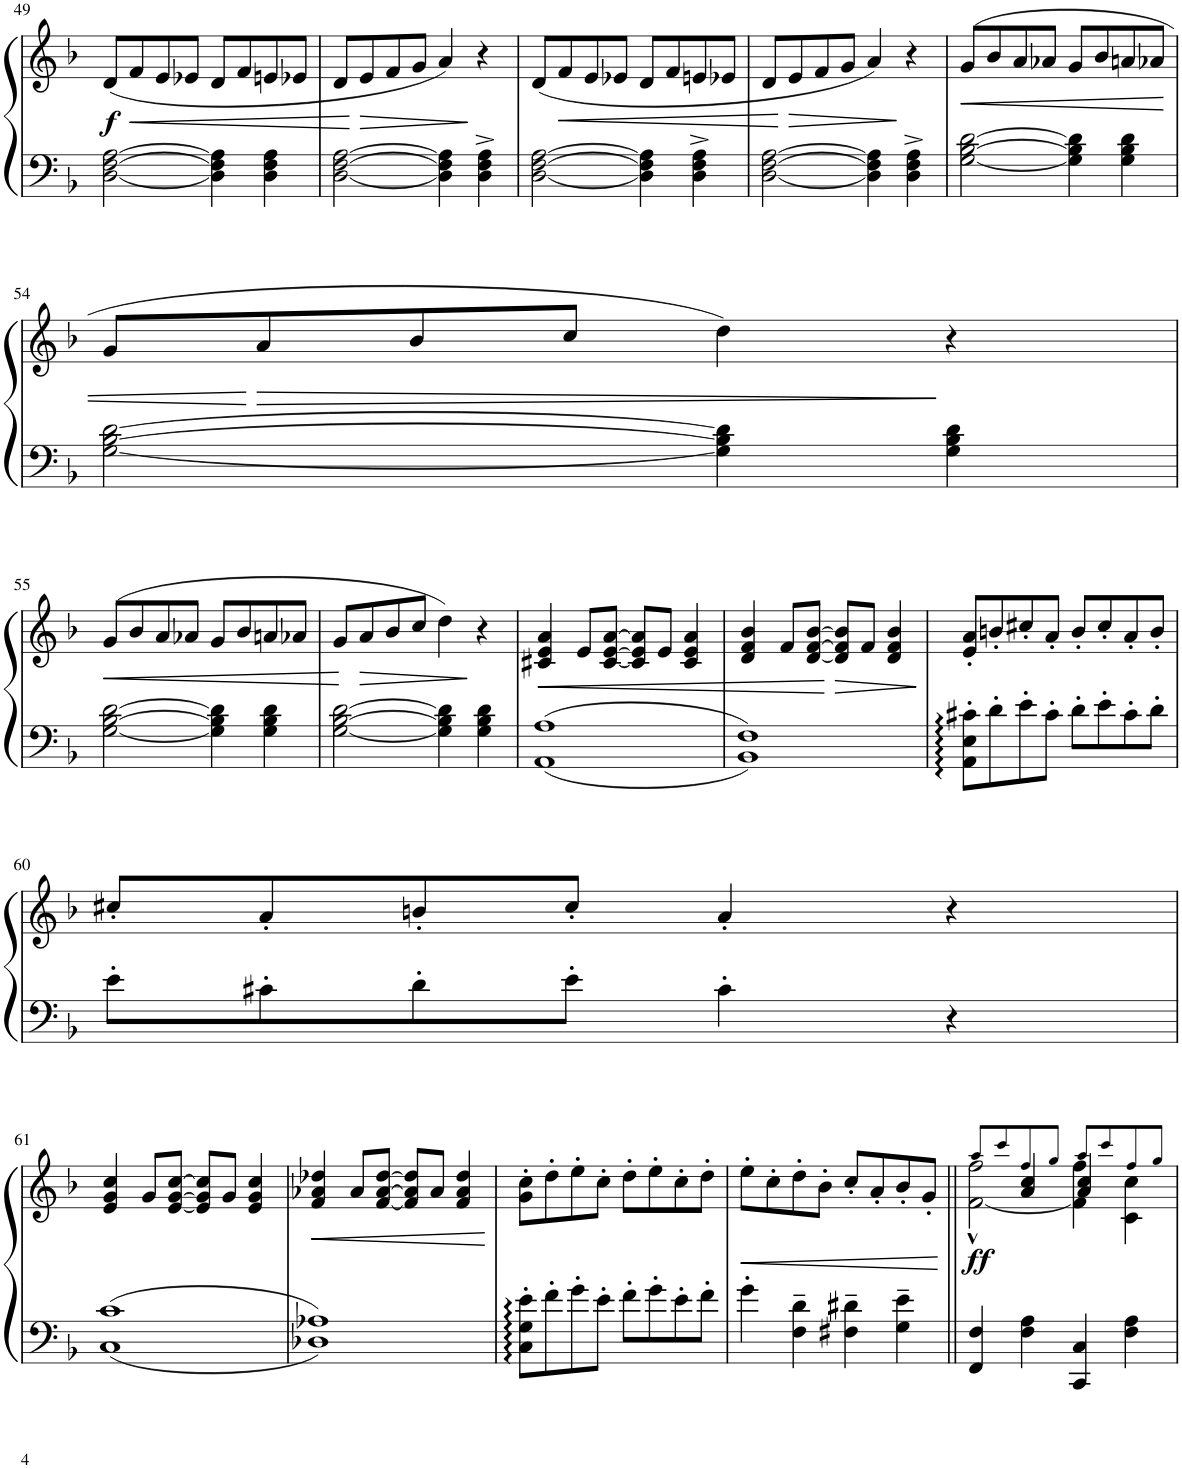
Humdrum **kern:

**kern	**kern	**dynam
*part1	*part1	*part1
*staff2	*staff1	*staff1/2
*I"Piano	*	*
*I'Pno.	*	*
!!LO:PB:g=z
*clefF4	*clefG2	*
*k[b-]	*k[b-]	*
*M2/2	*M2/2	*
*met(c|)	*met(c|)	*
=49	=49	=49
!	!	!LO:DY:b
[2D\ [2F\ [2A\	(<8d/L	f
!	!	!LO:HP:b
.	8f/	<
.	8e/	.
.	8e-X/J	.
4D\] 4F\] 4A\]	8d/L	.
.	8f/	.
4D\ 4F\ 4A\	8en/	.
.	8e-X/J	.
=50	=50	=50
[2D\ [2F\ [2A\	8d/L	.
!	!	!LO:HP:n=1:b
.	8e/	[ >
.	8f/	.
.	8g/J	.
4D\] 4F\] 4A\]	4a/)	.
4D\^ 4F\^ 4A\^	4r	]
=51	=51	=51
[2D\ [2F\ [2A\	(<8d/L	.
!	!	!LO:HP:b
.	8f/	<
.	8e/	.
.	8e-X/J	.
4D\] 4F\] 4A\]	8d/L	.
.	8f/	.
4D\^ 4F\^ 4A\^	8en/	.
.	8e-X/J	.
=52	=52	=52
[2D\ [2F\ [2A\	8d/L	.
!	!	!LO:HP:n=1:b
.	8e/	[ >
.	8f/	.
.	8g/J	.
4D\] 4F\] 4A\]	4a/)	.
4D\^ 4F\^ 4A\^	4r	]
=53	=53	=53
!	!	!LO:HP:b
[2G\ [2B-\ [2d\	(8g/L	<
.	8b-/	.
.	8a/	.
.	8a-X/J	.
4G\] 4B-\] 4d\]	8g/L	.
.	8b-/	.
4G\ 4B-\ 4d\	8an/	.
.	8a-X/J	.
!!LO:LB:g=z
=54	=54	=54
[2G\ [2B-\ [2d\	8g/L	.
!	!	!LO:HP:n=1:b
.	8a/	[ >
.	8b-/	.
.	8cc/J	.
4G\] 4B-\] 4d\]	4dd\)	.
4G\ 4B-\ 4d\	4r	]
!!LO:LB:g=z
=55	=55	=55
!	!	!LO:HP:b
[2G\ [2B-\ [2d\	(8g/L	<
.	8b-/	.
.	8a/	.
.	8a-X/J	.
4G\] 4B-\] 4d\]	8g/L	.
.	8b-/	.
4G\ 4B-\ 4d\	8an/	.
.	8a-X/J	.
=56	=56	=56
[2G\ [2B-\ [2d\	8g/L	.
!	!	!LO:HP:n=1:b
.	8a/	[ >
.	8b-/	.
.	8cc/J	.
4G\] 4B-\] 4d\]	4dd\)	.
4G\ 4B-\ 4d\	4r	]
=57	=57	=57
!	!	!LO:HP:b
1AA 1A	4c#X/ 4e/ 4a/	<
.	8e/L	.
.	[8c#/ [>8e/ [8a/J	.
.	8c#/] 8e/] 8a/]L	.
.	8e/J	.
.	4c#/ 4e/ 4a/	.
=58	=58	=58
1BB- 1F	4d/ 4f/ 4b-/	.
.	8f/L	.
.	[8d/ [>8f/ [8b-/J	.
!	!	!LO:HP:n=1:b
.	8d/] 8f/] 8b-/]L	[ >
.	8f/J	.
.	4d/ 4f/ 4b-/	.
.	.	]
=59	=59	=59
8AA\' 8E\' 8c#X\'L	8e/' 8a/'L	.
8d'\	8bn'/	.
8e'\	8cc#X'/	.
8c#'\J	8a'/J	.
8d'\L	8b'/L	.
8e'\	8cc#'/	.
8c#'\	8a'/	.
8d'\J	8b'/J	.
!!LO:LB:g=z
=60	=60	=60
8e'\L	8cc#X'/L	.
8c#X'\	8a'/	.
8d'\	8bn'/	.
8e'\J	8cc#'/J	.
4c#'\	4a'/	.
4r	4r	.
!!LO:LB:g=z
=61	=61	=61
1C 1c	4e/ 4g/ 4cc/	.
.	8g/L	.
.	[8e/ [>8g/ [8cc/J	.
.	8e/] 8g/] 8cc/]L	.
.	8g/J	.
.	4e/ 4g/ 4cc/	.
=62	=62	=62
!	!	!LO:HP:b
1D-X 1A-X	4f/ 4a-X/ 4dd-X/	<
.	8a-/L	.
.	[8f/ [>8a-/ [8dd-/J	.
.	8f/] 8a-/] 8dd-/]L	.
.	8a-/J	.
.	4f/ 4a-/ 4dd-/	.
.	.	[
=63	=63	=63
8C\' 8G\' 8e\'L	8g\' 8cc\'L	.
8f'\	8dd'\	.
8g'\	8ee'\	.
8e'\J	8cc'\J	.
8f'\L	8dd'\L	.
8g'\	8ee'\	.
8e'\	8cc'\	.
8f'\J	8dd'\J	.
=64	=64	=64
!	!	!LO:HP:b
4g'\	8ee'\L	<
.	8cc'\	.
4F\~ 4d\~	8dd'\	.
.	8b-'\J	.
4F#X\~ 4d#X\~	8cc'/L	.
.	8a'/	.
4G\~ 4e\~	8b-'/	.
.	8g'/J	.
.	.	[
=65||	=65||	=65||
*	*^	*
*	*	*^	*
!	!	!	!	!LO:DY:b
4FF/ 4F/	[2f\^^ [<2ff\^^	4ryy	8aa!/L	ff
.	.	.	8ccc!/	.
4F\ 4A\	.	4a/ 4cc/	8ff!/	.
.	.	.	8gg!/J	.
4CC/ 4C/	4f\] 4ff\]	4a/ 4cc/	8aa!/L	.
.	.	.	8ccc!/	.
4F\ 4A\	4c\ 4cc\	4ryy	8ff!/	.
.	.	.	8gg!/J	.
*	*v	*v	*v	*
=	=	=
*-	*-	*-
